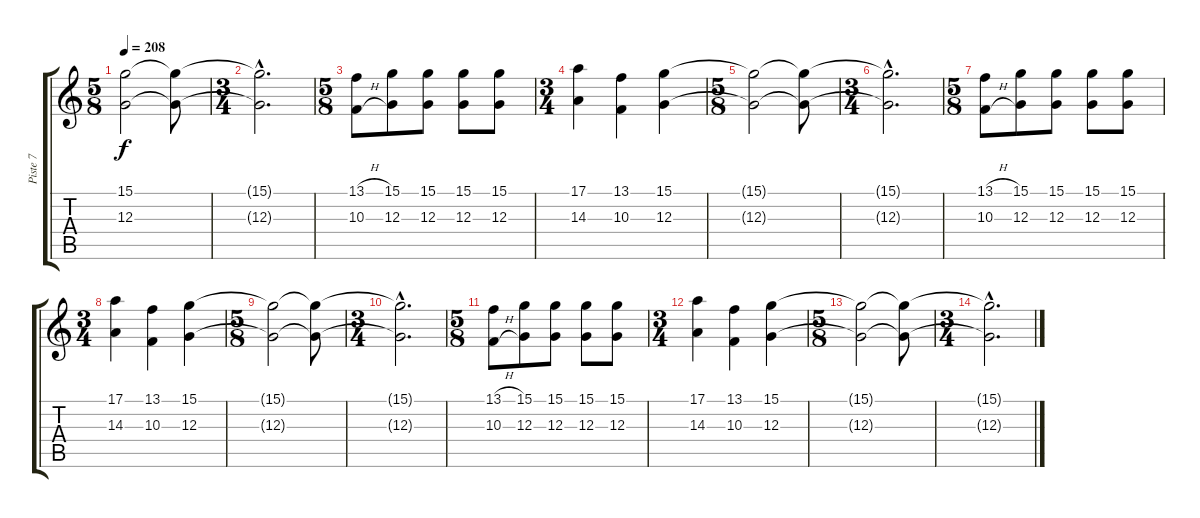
\track ("Piste 7" "Piste 7") {instrument trombone}
\staff {score tabs}
\tuning (E4 B3 G3 D3 A2 E2) {hide}
\ts (5 8)
\tempo 208
\clef g2
\ks c
(15.1{t} 12.3{t}).2{dy f} (15.1{t} 12.3{t}).8 |
\ts (3 4)
(15.1{hac t} 12.3{hac t}).2{d} |
\ts (5 8)
(13.1{h} 10.3{h}).8 (15.1 12.3).8 (15.1 12.3).8 (15.1 12.3).8 (15.1 12.3).8 |
\ts (3 4)
(17.1 14.3).4 (13.1 10.3).4 (15.1 12.3).4 |
\ts (5 8)
(15.1{t} 12.3{t}).2 (15.1{t} 12.3{t}).8 |
\ts (3 4)
(15.1{hac t} 12.3{hac t}).2{d} |
\ts (5 8)
(13.1{h} 10.3{h}).8 (15.1 12.3).8 (15.1 12.3).8 (15.1 12.3).8 (15.1 12.3).8 |
\ts (3 4)
(17.1 14.3).4 (13.1 10.3).4 (15.1 12.3).4 |
\ts (5 8)
(15.1{t} 12.3{t}).2 (15.1{t} 12.3{t}).8 |
\ts (3 4)
(15.1{hac t} 12.3{hac t}).2{d} |
\ts (5 8)
(13.1{h} 10.3{h}).8 (15.1 12.3).8 (15.1 12.3).8 (15.1 12.3).8 (15.1 12.3).8 |
\ts (3 4)
(17.1 14.3).4 (13.1 10.3).4 (15.1 12.3).4 |
\ts (5 8)
(15.1{t} 12.3{t}).2 (15.1{t} 12.3{t}).8 |
\ts (3 4)
(15.1{hac t} 12.3{hac t}).2{d}
